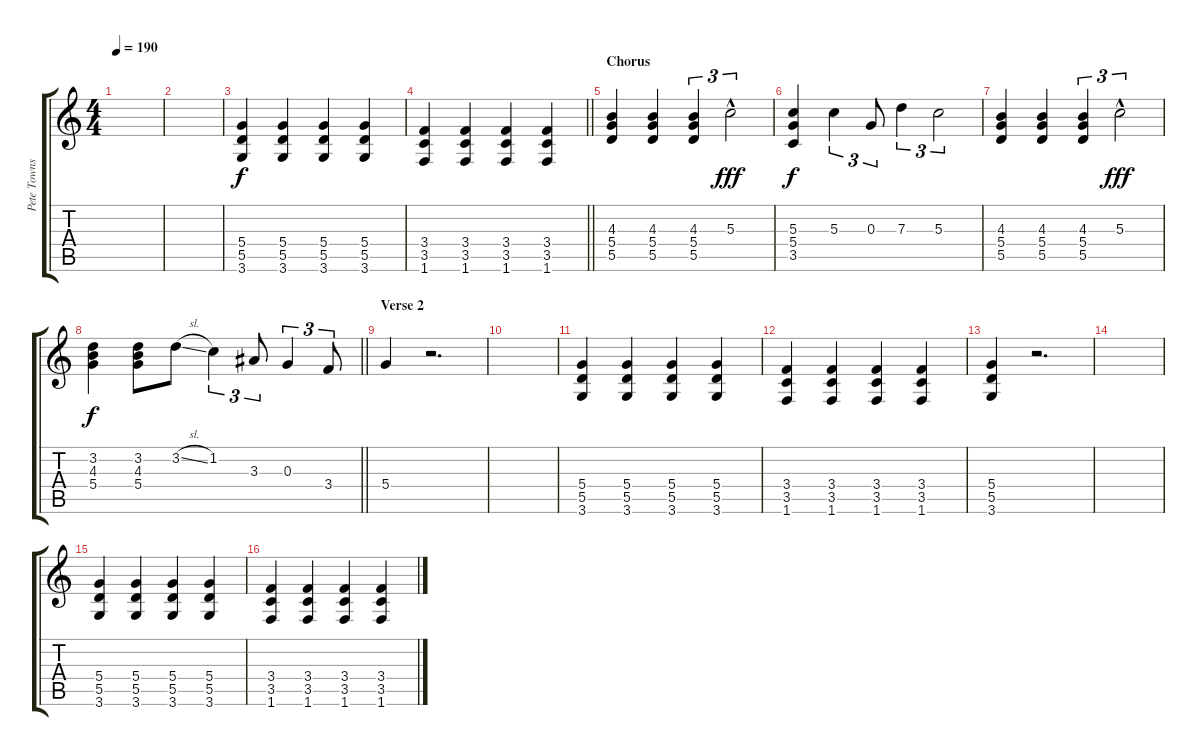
\track ("Pete Townshend" "Pete Towns") {instrument electricguitarclean}
\staff {score tabs}
\tuning (E4 B3 G3 D3 A2 E2) {hide}
\ts (4 4)
\tempo 190
\clef g2
\ks c
|
|
(5.4 5.5 3.6).4 (5.4 5.5 3.6).4 (5.4 5.5 3.6).4 (5.4 5.5 3.6).4 |
\barLineRight lightlight
(3.4 3.5 1.6).4 (3.4 3.5 1.6).4 (3.4 3.5 1.6).4 (3.4 3.5 1.6).4 |
\section ("" "Chorus")
(4.3 5.4 5.5).4 (4.3 5.4 5.5).4 (4.3 5.4 5.5).4{tu (3 2)} 5.3{hac}.2{tu (3 2) dy fff} |
(5.3 5.4 3.5).4{dy f} 5.3.4{tu (3 2)} 0.3.8{tu (3 2)} 7.3.4{tu (3 2)} 5.3.2{tu (3 2)} |
(4.3 5.4 5.5).4 (4.3 5.4 5.5).4 (4.3 5.4 5.5).4{tu (3 2)} 5.3{hac}.2{tu (3 2) dy fff} |
\barLineRight lightlight
(3.2 4.3 5.4).4{dy f} (3.2 4.3 5.4).8 3.2{sl}.8 1.2.4{tu (3 2)} 3.3.8{tu (3 2)} 0.3.4{tu (3 2)} 3.4.8{tu (3 2)} |
\section ("" "Verse 2")
5.4.4 r.2{d} |
|
(5.4 5.5 3.6).4 (5.4 5.5 3.6).4 (5.4 5.5 3.6).4 (5.4 5.5 3.6).4 |
(3.4 3.5 1.6).4 (3.4 3.5 1.6).4 (3.4 3.5 1.6).4 (3.4 3.5 1.6).4 |
(5.4 5.5 3.6).4 r.2{d} |
|
(5.4 5.5 3.6).4 (5.4 5.5 3.6).4 (5.4 5.5 3.6).4 (5.4 5.5 3.6).4 |
(3.4 3.5 1.6).4 (3.4 3.5 1.6).4 (3.4 3.5 1.6).4 (3.4 3.5 1.6).4
